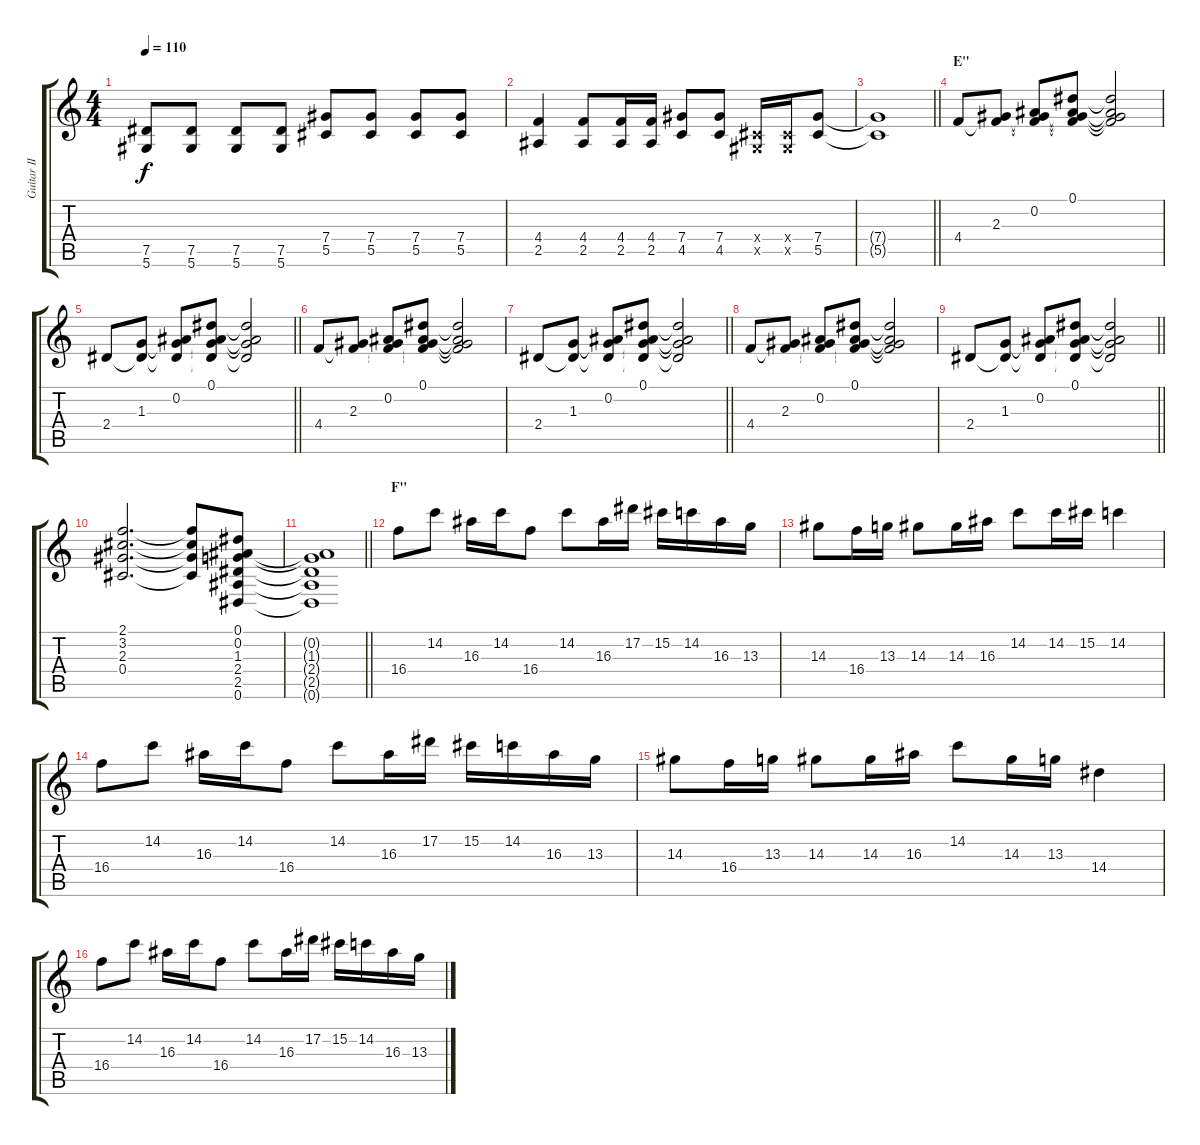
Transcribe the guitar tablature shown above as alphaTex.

\track ("Guitar II" "Guitar II") {instrument acousticguitarsteel}
\staff {score tabs}
\tuning (Eb4 Bb3 Gb3 Db3 Ab2 Eb2) {hide}
\ts (4 4)
\tempo 110
\clef g2
\ks c
(7.5{t} 5.6{t}).8{dy f} (7.5 5.6).8 (7.5 5.6).8 (7.5 5.6).8 (7.4 5.5).8 (7.4 5.5).8 (7.4 5.5).8 (7.4 5.5).8 |
(4.4 2.5).4 (4.4 2.5).8 (4.4 2.5).16 (4.4 2.5).16 (7.4 4.5).8 (7.4 4.5).8 (0.4{x} 0.5{x}).16 (0.4{x} 0.5{x}).16 (7.4 5.5).8 |
\barLineRight lightlight
(7.4{t} 5.5{t}).1 |
\section ("" "E\"")
4.4.8 (2.3 4.4{t}).8 (0.2 2.3{t} 4.4{t}).8 (0.1 0.2{t} 2.3{t} 4.4{t}).8 (0.1{t} 0.2{t} 2.3{t} 4.4{t}).2 |
\barLineRight lightlight
2.4.8 (1.3 2.4{t}).8 (0.2 1.3{t} 2.4{t}).8 (0.1 0.2{t} 1.3{t} 2.4{t}).8 (0.1{t} 0.2{t} 1.3{t} 2.4{t}).2 |
4.4.8 (2.3 4.4{t}).8 (0.2 2.3{t} 4.4{t}).8 (0.1 0.2{t} 2.3{t} 4.4{t}).8 (0.1{t} 0.2{t} 2.3{t} 4.4{t}).2 |
\barLineRight lightlight
2.4.8 (1.3 2.4{t}).8 (0.2 1.3{t} 2.4{t}).8 (0.1 0.2{t} 1.3{t} 2.4{t}).8 (0.1{t} 0.2{t} 1.3{t} 2.4{t}).2 |
4.4.8 (2.3 4.4{t}).8 (0.2 2.3{t} 4.4{t}).8 (0.1 0.2{t} 2.3{t} 4.4{t}).8 (0.1{t} 0.2{t} 2.3{t} 4.4{t}).2 |
\barLineRight lightlight
2.4.8 (1.3 2.4{t}).8 (0.2 1.3{t} 2.4{t}).8 (0.1 0.2{t} 1.3{t} 2.4{t}).8 (0.1{t} 0.2{t} 1.3{t} 2.4{t}).2 |
(2.1 3.2 2.3 0.4).2{d} (2.1{t} 3.2{t} 2.3{t} 0.4{t}).8 (0.1 0.2 1.3 2.4 2.5 0.6).8 |
\barLineRight lightlight
(0.2{t} 1.3{t} 2.4{t} 2.5{t} 0.6{t}).1 |
\section ("" "F\"")
16.4.8 14.2.8 16.3.16 14.2.16 16.4.8 14.2.8 16.3.16 17.2.16 15.2.16 14.2.16 16.3.16 13.3.16 |
14.3.8 16.4.16 13.3.16 14.3.8 14.3.16 16.3.16 14.2.8 14.2.16 15.2.16 14.2.4 |
16.4.8 14.2.8 16.3.16 14.2.16 16.4.8 14.2.8 16.3.16 17.2.16 15.2.16 14.2.16 16.3.16 13.3.16 |
14.3.8 16.4.16 13.3.16 14.3.8 14.3.16 16.3.16 14.2.8 14.3.16 13.3.16 14.4.4 |
16.4.8 14.2.8 16.3.16 14.2.16 16.4.8 14.2.8 16.3.16 17.2.16 15.2.16 14.2.16 16.3.16 13.3.16
